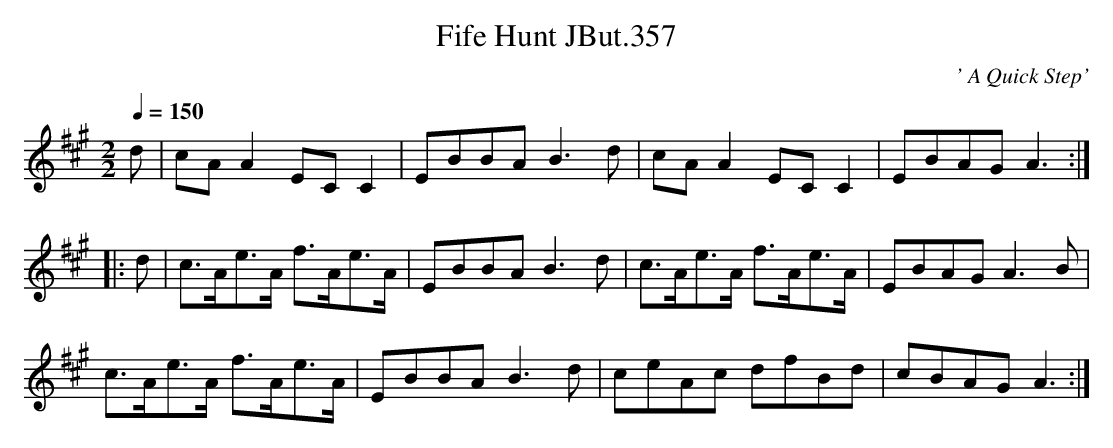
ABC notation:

X:1
T:Fife Hunt JBut.357
C:' A Quick Step'
Q:1/4=150
M:2/2
L:1/8
K:A
d|cA A2 EC C2|EBBA B3 d|cA A2 EC C2|EBAG A3:|
|:d|c>Ae>A f>Ae>A|EBBA B3 d|c>Ae>A f>Ae>A|EBAG A3 B|
c>Ae>A f>Ae>A|EBBA B3 d|ceAc dfBd|cBAG A3:|
